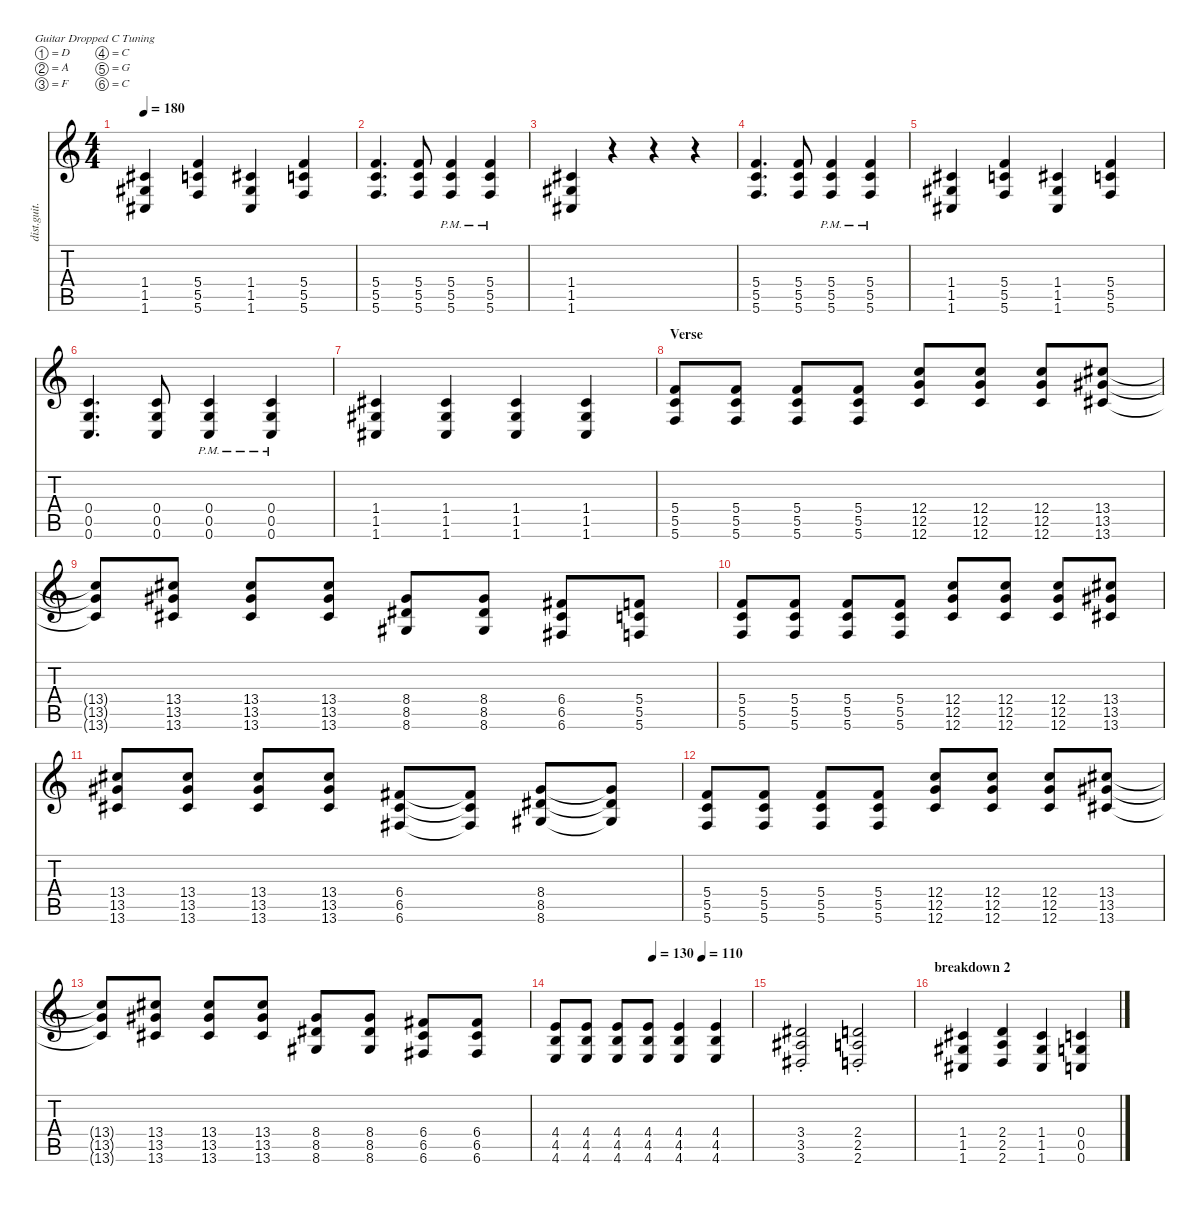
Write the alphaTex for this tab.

\defaultSystemsLayout 4
\hideDynamics
\bracketExtendMode nobrackets
\otherSystemsTrackNameOrientation horizontal
\track ("Sergi" "dist.guit.") {instrument distortionguitar}
\staff {score tabs}
\tuning (D4 A3 F3 C3 G2 C2)
\ts (4 4)
\tempo 180
\clef g2
\ks c
(1.6{acc #} 1.5{acc #} 1.4{acc #}).4{dy mf beam Up} (5.6 5.4 5.5).4{beam Up} (1.6{acc #} 1.5{acc #} 1.4{acc #}).4{beam Up} (5.6 5.5 5.4).4{beam Up} |
(5.6 5.5 5.4).4{d beam Up} (5.6 5.5 5.4).8{beam Up} (5.6{pm} 5.4{pm} 5.5{pm}).4{beam Up} (5.6{pm} 5.5{pm} 5.4{pm}).4{beam Up} |
(1.6{acc #} 1.5{acc #} 1.4{acc #}).4{beam Up} r.4{beam Up} r.4{beam Up} r.4{beam Up} |
(5.6 5.5 5.4).4{d beam Up} (5.6 5.5 5.4).8{beam Up} (5.6{pm} 5.4{pm} 5.5{pm}).4{beam Up} (5.6{pm} 5.5{pm} 5.4{pm}).4{beam Up} |
(1.6{acc #} 1.5{acc #} 1.4{acc #}).4{beam Up} (5.6 5.4 5.5).4{beam Up} (1.6{acc #} 1.5{acc #} 1.4{acc #}).4{beam Up} (5.6 5.5 5.4).4{beam Up} |
(0.6 0.5 0.4).4{d beam Up} (0.6 0.5 0.4).8{beam Up} (0.6{pm} 0.4{pm} 0.5{pm}).4{beam Up} (0.6{pm} 0.5{pm} 0.4{pm}).4{beam Up} |
(1.6{acc #} 1.5{acc #} 1.4{acc #}).4{beam Up} (1.6{acc #} 1.4{acc #} 1.5{acc #}).4{beam Up} (1.6{acc #} 1.5{acc #} 1.4{acc #}).4{beam Up} (1.6{acc #} 1.5{acc #} 1.4{acc #}).4{beam Up} |
\section ("" "Verse")
(5.6 5.5 5.4).8{beam Up} (5.6 5.4 5.5).8{beam Up} (5.6 5.5 5.4).8{beam Up} (5.6 5.4 5.5).8{beam Up} (12.6 12.5 12.4).8{beam Up} (12.6 12.5 12.4).8{beam Up} (12.6 12.5 12.4).8{beam Up} (13.6{acc #} 13.5{acc #} 13.4{acc #}).8{beam Up} |
(13.6{t acc #} 13.5{t acc #} 13.4{t acc #}).8{beam Up} (13.6{acc #} 13.5{acc #} 13.4{acc #}).8{beam Up} (13.6{acc #} 13.5{acc #} 13.4{acc #}).8{beam Up} (13.6{acc #} 13.4{acc #} 13.5{acc #}).8{beam Up} (8.6{acc #} 8.5{acc #} 8.4{acc #}).8{beam Up} (8.6{acc #} 8.4{acc #} 8.5{acc #}).8{beam Up} (6.6{acc #} 6.5{acc #} 6.4{acc #}).8{beam Up} (5.6 5.4 5.5).8{beam Up} |
(5.6 5.5 5.4).8{beam Up} (5.6 5.4 5.5).8{beam Up} (5.6 5.5 5.4).8{beam Up} (5.6 5.4 5.5).8{beam Up} (12.6 12.5 12.4).8{beam Up} (12.6 12.5 12.4).8{beam Up} (12.6 12.5 12.4).8{beam Up} (13.6{acc #} 13.5{acc #} 13.4{acc #}).8{beam Up} |
(13.6{acc #} 13.5{acc #} 13.4{acc #}).8{beam Up} (13.6{acc #} 13.5{acc #} 13.4{acc #}).8{beam Up} (13.6{acc #} 13.5{acc #} 13.4{acc #}).8{beam Up} (13.6{acc #} 13.4{acc #} 13.5{acc #}).8{beam Up} (6.4{acc #} 6.6{acc #} 6.5{acc #}).8{beam Up} (6.6{t acc #} 6.5{t acc #} 6.4{t acc #}).8{beam Up} (8.6{acc #} 8.4{acc #} 8.5{acc #}).8{beam Up} (8.6{t acc #} 8.5{t acc #} 8.4{t acc #}).8{beam Up} |
(5.6 5.5 5.4).8{beam Up} (5.6 5.4 5.5).8{beam Up} (5.6 5.5 5.4).8{beam Up} (5.6 5.4 5.5).8{beam Up} (12.6 12.5 12.4).8{beam Up} (12.6 12.5 12.4).8{beam Up} (12.6 12.5 12.4).8{beam Up} (13.6{acc #} 13.5{acc #} 13.4{acc #}).8{beam Up} |
(13.6{t acc #} 13.5{t acc #} 13.4{t acc #}).8{beam Up} (13.6{acc #} 13.5{acc #} 13.4{acc #}).8{beam Up} (13.6{acc #} 13.5{acc #} 13.4{acc #}).8{beam Up} (13.6{acc #} 13.4{acc #} 13.5{acc #}).8{beam Up} (8.6{acc #} 8.5{acc #} 8.4{acc #}).8{beam Up} (8.6{acc #} 8.4{acc #} 8.5{acc #}).8{beam Up} (6.6{acc #} 6.5{acc #} 6.4{acc #}).8{beam Up} (6.6{acc #} 6.4{acc #} 6.5{acc #}).8{beam Up} |
\tempo (130 0.5)
\tempo (110 0.75)
(4.6 4.5 4.4).8{beam Up} (4.4 4.5 4.6).8{beam Up} (4.6 4.5 4.4).8{beam Up} (4.4 4.5 4.6).8{beam Up} (4.6 4.5 4.4).4{beam Up} (4.4 4.5 4.6).4{beam Up} |
(3.6{st acc #} 3.5{st acc #} 3.4{st acc #}).2{beam Up} (2.6{st} 2.5{st} 2.4{st}).2{beam Up} |
\section ("" "breakdown 2")
(1.6{acc #} 1.5{acc #} 1.4{acc #}).4{beam Up} (2.4 2.5 2.6).4{beam Up} (1.6{acc #} 1.5{acc #} 1.4{acc #}).4{beam Up} (0.4 0.5 0.6).4{beam Up}
